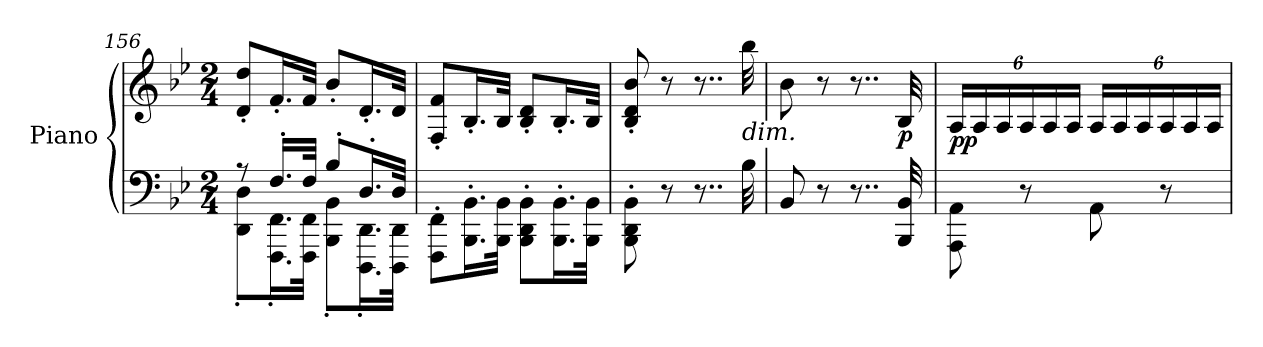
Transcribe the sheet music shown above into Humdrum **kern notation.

**kern	**kern	**dynam
*part1	*part1	*part1
*staff2	*staff1	*staff1/2
*I"Piano	*	*
*I'Pno	*	*
*clefF4	*clefG2	*
*k[b-e-]	*k[b-e-]	*
*M2/4	*M2/4	*
=156	=156	=156
*^	*	*
8r	8DD\' 8D\'L	8d/' 8dd/'L	.
16.F'/LL	16.FFF\' 16.FF\'L	16.f'/L	.
32F/JJk	32FFF\ 32FF\JJk	32f/JJk	.
8B-'/L	8BBB-\' 8BB-\'L	8b-'/L	.
16.D'/L	16.DDD\' 16.DD\'L	16.d'/L	.
32D/JJk	32DDD\ 32DD\JJk	32d/JJk	.
*v	*v	*	*
!!LO:LB:g=z
=157	=157	=157
8FFF\' 8FF\'L	8F/' 8f/'L	.
16.BBB-\' 16.BB-\'L	16.B-'/L	.
32BBB-\ 32BB-\JJk	32B-/JJk	.
8BBB-\' 8DD\' 8BB-\'L	8B-/' 8d/'L	.
16.BBB-\' 16.BB-\'L	16.B-'/L	.
32BBB-\ 32BB-\JJk	32B-/JJk	.
=158	=158	=158
8BBB-\' 8DD\' 8BB-\'	8B-/' 8d/' 8b-/'	.
8r	8r	.
8..r	8..r	.
!	!LO:TX:b:i:t=dim.	!
32B-\	32bb-\	.
=159	=159	=159
8BB-/	8b-\	.
8r	8r	.
8..r	8..r	.
!	!	!LO:DY:b
32BBB-/ 32BB-/	32B-/	p
=160	=160	=160
*	*Xbrackettup	*
!	!	!LO:DY:b
8AAA\ 8AA\	24A/LL	pp
.	24A/	.
.	24A/	.
8r	24A/	.
.	24A/	.
.	24A/JJ	.
8AA\	24A/LL	.
.	24A/	.
.	24A/	.
8r	24A/	.
.	24A/	.
.	24A/JJ	.
=	=	=
*-	*-	*-
